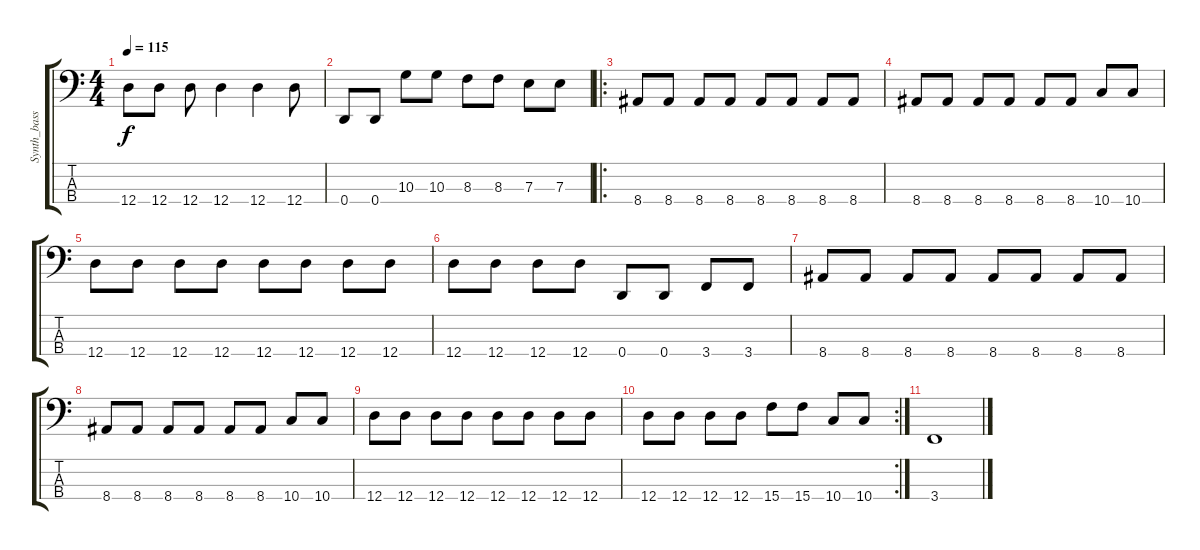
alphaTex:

\track ("Synth_bass" "Synth_bass") {instrument synthbass1}
\staff {score tabs}
\tuning (G2 D2 A1 D1) {hide}
\ts (4 4)
\tempo 115
\clef f4
\ks c
12.4.8{dy f} 12.4.8 12.4.8 12.4.4 12.4.4 12.4.8 |
0.4.8 0.4.8 10.3.8 10.3.8 8.3.8 8.3.8 7.3.8 7.3.8 |
\ro
8.4.8 8.4.8 8.4.8 8.4.8 8.4.8 8.4.8 8.4.8 8.4.8 |
8.4.8 8.4.8 8.4.8 8.4.8 8.4.8 8.4.8 10.4.8 10.4.8 |
12.4.8 12.4.8 12.4.8 12.4.8 12.4.8 12.4.8 12.4.8 12.4.8 |
12.4.8 12.4.8 12.4.8 12.4.8 0.4.8 0.4.8 3.4.8 3.4.8 |
8.4.8 8.4.8 8.4.8 8.4.8 8.4.8 8.4.8 8.4.8 8.4.8 |
8.4.8 8.4.8 8.4.8 8.4.8 8.4.8 8.4.8 10.4.8 10.4.8 |
12.4.8 12.4.8 12.4.8 12.4.8 12.4.8 12.4.8 12.4.8 12.4.8 |
\rc 2
12.4.8 12.4.8 12.4.8 12.4.8 15.4.8 15.4.8 10.4.8 10.4.8 |
3.4.1
